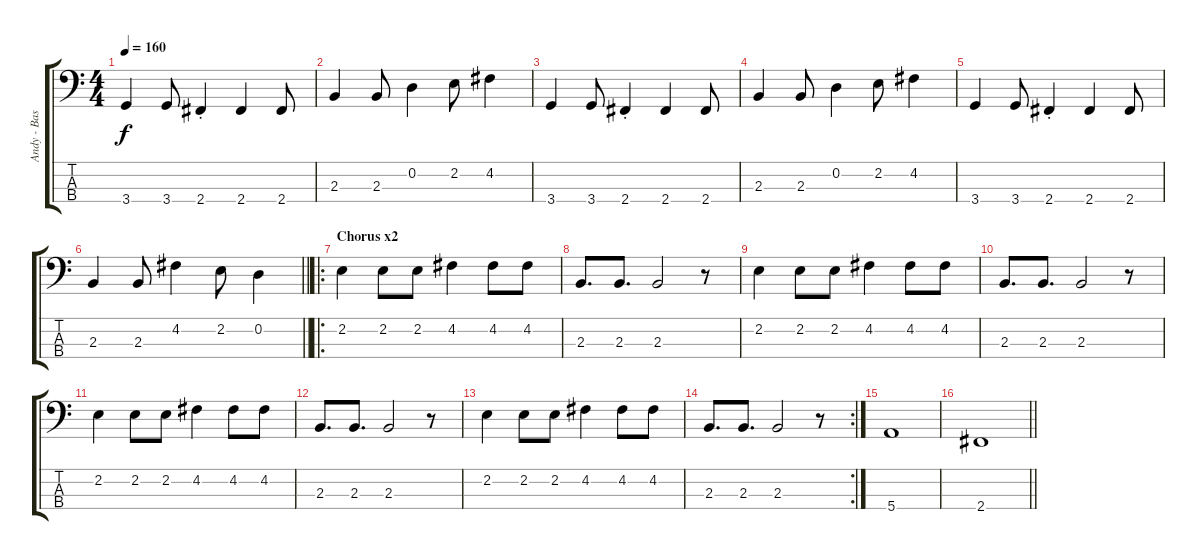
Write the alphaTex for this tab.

\track ("Andy - Bass" "Andy - Bas") {instrument electricbassfinger}
\staff {score tabs}
\tuning (G2 D2 A1 E1) {hide}
\ts (4 4)
\tempo 160
\clef f4
\ks c
3.4.4{dy f} 3.4.8 2.4{st}.4 2.4.4 2.4.8 |
2.3.4 2.3.8 0.2.4 2.2.8 4.2.4 |
3.4.4 3.4.8 2.4{st}.4 2.4.4 2.4.8 |
2.3.4 2.3.8 0.2.4 2.2.8 4.2.4 |
3.4.4 3.4.8 2.4{st}.4 2.4.4 2.4.8 |
\barLineRight lightlight
2.3.4 2.3.8 4.2.4 2.2.8 0.2.4 |
\ro
\section ("" "Chorus x2")
2.2.4 2.2.8 2.2.8 4.2.4 4.2.8 4.2.8 |
2.3.8{d} 2.3.8{d} 2.3.2 r.8 |
2.2.4 2.2.8 2.2.8 4.2.4 4.2.8 4.2.8 |
2.3.8{d} 2.3.8{d} 2.3.2 r.8 |
2.2.4 2.2.8 2.2.8 4.2.4 4.2.8 4.2.8 |
2.3.8{d} 2.3.8{d} 2.3.2 r.8 |
2.2.4 2.2.8 2.2.8 4.2.4 4.2.8 4.2.8 |
\rc 2
2.3.8{d} 2.3.8{d} 2.3.2 r.8 |
5.4.1 |
\barLineRight lightlight
2.4.1
